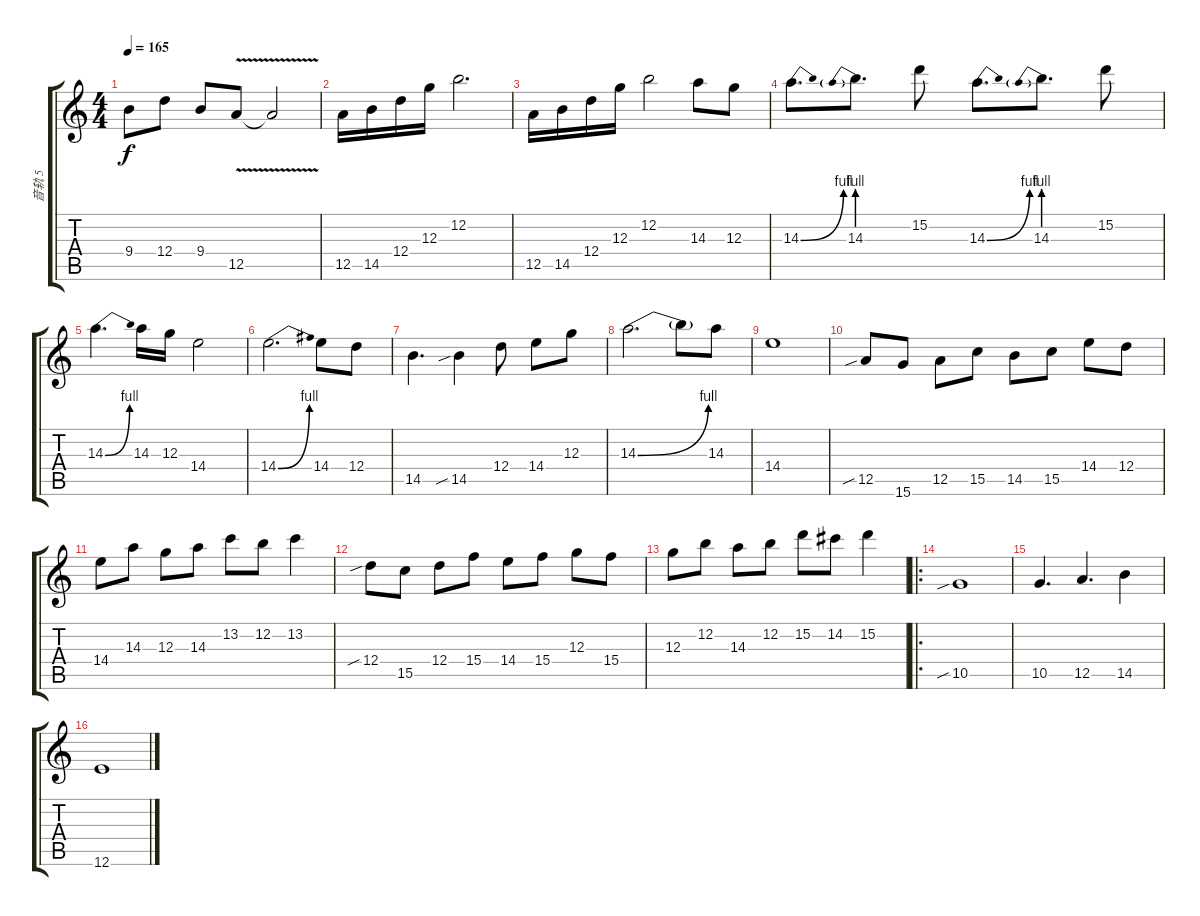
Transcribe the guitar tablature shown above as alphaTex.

\track ("音轨 5" "音轨 5") {instrument overdrivenguitar}
\staff {score tabs}
\tuning (E4 B3 G3 D3 A2 E2) {hide}
\ts (4 4)
\tempo 165
\clef g2
\ks c
9.4.8{dy f} 12.4.8 9.4.8 12.5{v}.8 12.5{t}.2 |
12.5.16 14.5.16 12.4.16 12.3.16 12.2.2{d} |
12.5.16 14.5.16 12.4.16 12.3.16 12.2.2 14.3.8 12.3.8 |
14.3{be (bend 0 0 60 4)}.8{d} 14.3{be (prebend 0 4 60 4)}.8{d} 15.2.8 14.3{be (bend 0 0 60 4)}.8{d} 14.3{be (prebend 0 4 60 4)}.8{d} 15.2.8 |
14.3{be (bend 0 0 60 4)}.4{d} 14.3.16 12.3.16 14.4.2 |
14.4{be (bend 0 0 60 4)}.2{d} 14.4.8 12.4.8 |
14.5.4{d} 14.5{sib}.4 12.4.8 14.4.8 12.3.8 |
14.3{be (bend 0 0 60 4)}.2{d} 14.3{t}.8 14.3.8 |
14.4.1 |
12.5{sib}.8 15.6.8 12.5.8 15.5.8 14.5.8 15.5.8 14.4.8 12.4.8 |
14.4.8 14.3.8 12.3.8 14.3.8 13.2.8 12.2.8 13.2.4 |
12.4{sib}.8 15.5.8 12.4.8 15.4.8 14.4.8 15.4.8 12.3.8 15.4.8 |
12.3.8 12.2.8 14.3.8 12.2.8 15.2.8 14.2.8 15.2.4 |
\ro
10.5{sib}.1 |
10.5.4{d} 12.5.4{d} 14.5.4 |
12.6.1
